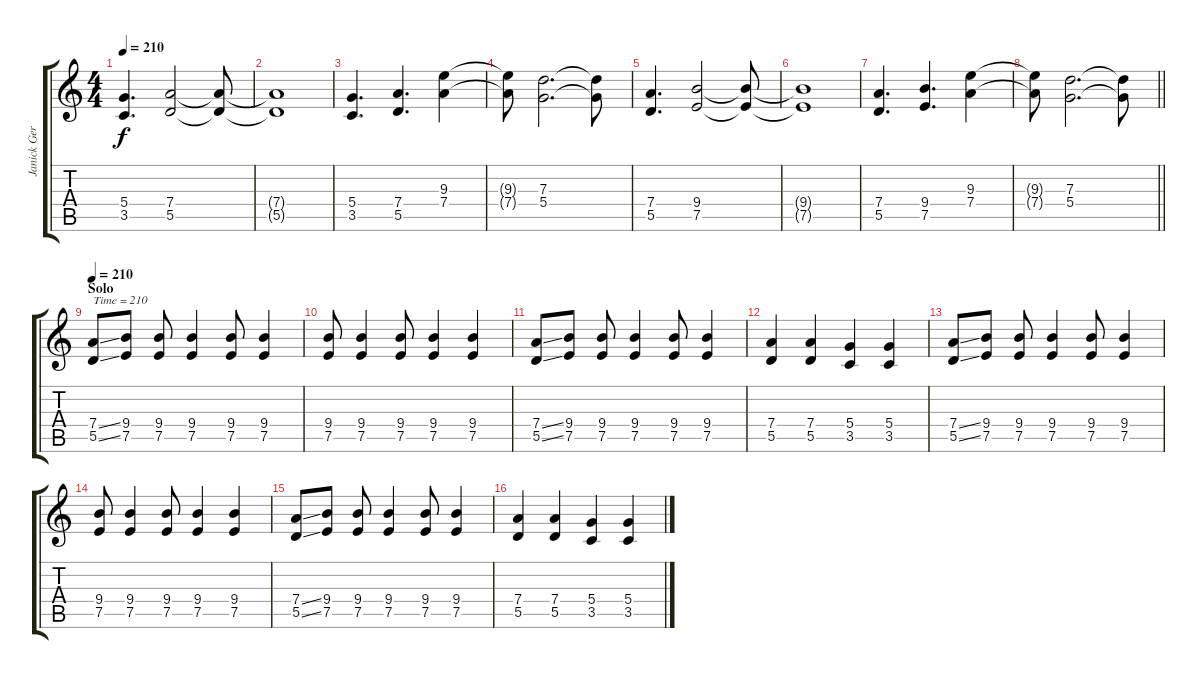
\track ("Janick Gers" "Janick Ger") {instrument overdrivenguitar}
\staff {score tabs}
\tuning (E4 B3 G3 D3 A2 E2) {hide}
\ts (4 4)
\tempo 210
\clef g2
\ks c
(5.4 3.5).4{d dy f} (7.4 5.5).2 (7.4{t} 5.5{t}).8 |
(7.4{t} 5.5{t}).1 |
(5.4 3.5).4{d} (7.4 5.5).4{d} (9.3 7.4).4 |
(9.3{t} 7.4{t}).8 (7.3 5.4).2{d} (7.3{t} 5.4{t}).8 |
(7.4 5.5).4{d} (9.4 7.5).2 (9.4{t} 7.5{t}).8 |
(9.4{t} 7.5{t}).1 |
(7.4 5.5).4{d} (9.4 7.5).4{d} (9.3 7.4).4 |
\barLineRight lightlight
(9.3{t} 7.4{t}).8 (7.3 5.4).2{d} (7.3{t} 5.4{t}).8 |
\section ("" "Solo")
\tempo 210
(7.4{ss} 5.5{ss}).8{txt "Time = 210"} (9.4 7.5).8 (9.4 7.5).8 (9.4 7.5).4 (9.4 7.5).8 (9.4 7.5).4 |
(9.4 7.5).8 (9.4 7.5).4 (9.4 7.5).8 (9.4 7.5).4 (9.4 7.5).4 |
(7.4{ss} 5.5{ss}).8 (9.4 7.5).8 (9.4 7.5).8 (9.4 7.5).4 (9.4 7.5).8 (9.4 7.5).4 |
(7.4 5.5).4 (7.4 5.5).4 (5.4 3.5).4 (5.4 3.5).4 |
(7.4{ss} 5.5{ss}).8 (9.4 7.5).8 (9.4 7.5).8 (9.4 7.5).4 (9.4 7.5).8 (9.4 7.5).4 |
(9.4 7.5).8 (9.4 7.5).4 (9.4 7.5).8 (9.4 7.5).4 (9.4 7.5).4 |
(7.4{ss} 5.5{ss}).8 (9.4 7.5).8 (9.4 7.5).8 (9.4 7.5).4 (9.4 7.5).8 (9.4 7.5).4 |
(7.4 5.5).4 (7.4 5.5).4 (5.4 3.5).4 (5.4 3.5).4
